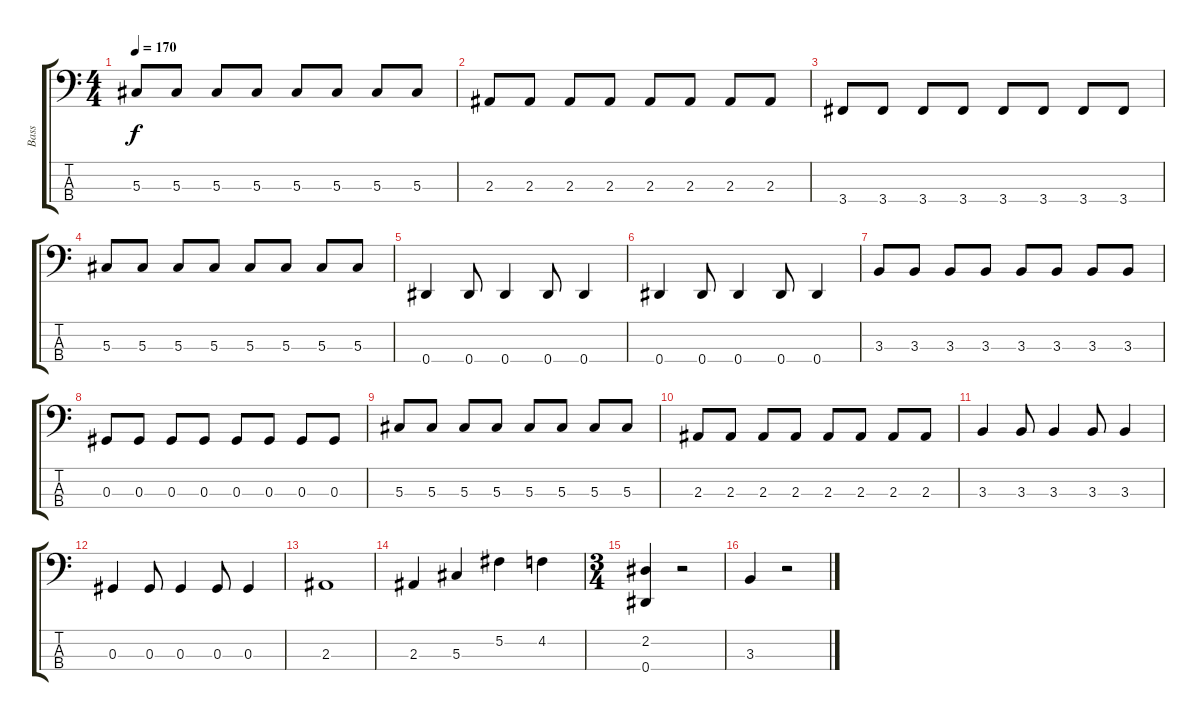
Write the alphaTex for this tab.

\track ("Bass" "Bass") {instrument electricbassfinger}
\staff {score tabs}
\tuning (Gb2 Db2 Ab1 Eb1) {hide}
\ts (4 4)
\tempo 170
\clef f4
\ks c
5.3.8{dy f} 5.3.8 5.3.8 5.3.8 5.3.8 5.3.8 5.3.8 5.3.8 |
2.3.8 2.3.8 2.3.8 2.3.8 2.3.8 2.3.8 2.3.8 2.3.8 |
3.4.8 3.4.8 3.4.8 3.4.8 3.4.8 3.4.8 3.4.8 3.4.8 |
5.3.8 5.3.8 5.3.8 5.3.8 5.3.8 5.3.8 5.3.8 5.3.8 |
0.4.4 0.4.8 0.4.4 0.4.8 0.4.4 |
0.4.4 0.4.8 0.4.4 0.4.8 0.4.4 |
3.3.8 3.3.8 3.3.8 3.3.8 3.3.8 3.3.8 3.3.8 3.3.8 |
0.3.8 0.3.8 0.3.8 0.3.8 0.3.8 0.3.8 0.3.8 0.3.8 |
5.3.8 5.3.8 5.3.8 5.3.8 5.3.8 5.3.8 5.3.8 5.3.8 |
2.3.8 2.3.8 2.3.8 2.3.8 2.3.8 2.3.8 2.3.8 2.3.8 |
3.3.4 3.3.8 3.3.4 3.3.8 3.3.4 |
0.3.4 0.3.8 0.3.4 0.3.8 0.3.4 |
2.3.1 |
2.3.4 5.3.4 5.2.4 4.2.4 |
\ts (3 4)
\section ("" "")
(2.2 0.4).4 r.2 |
3.3.4 r.2
